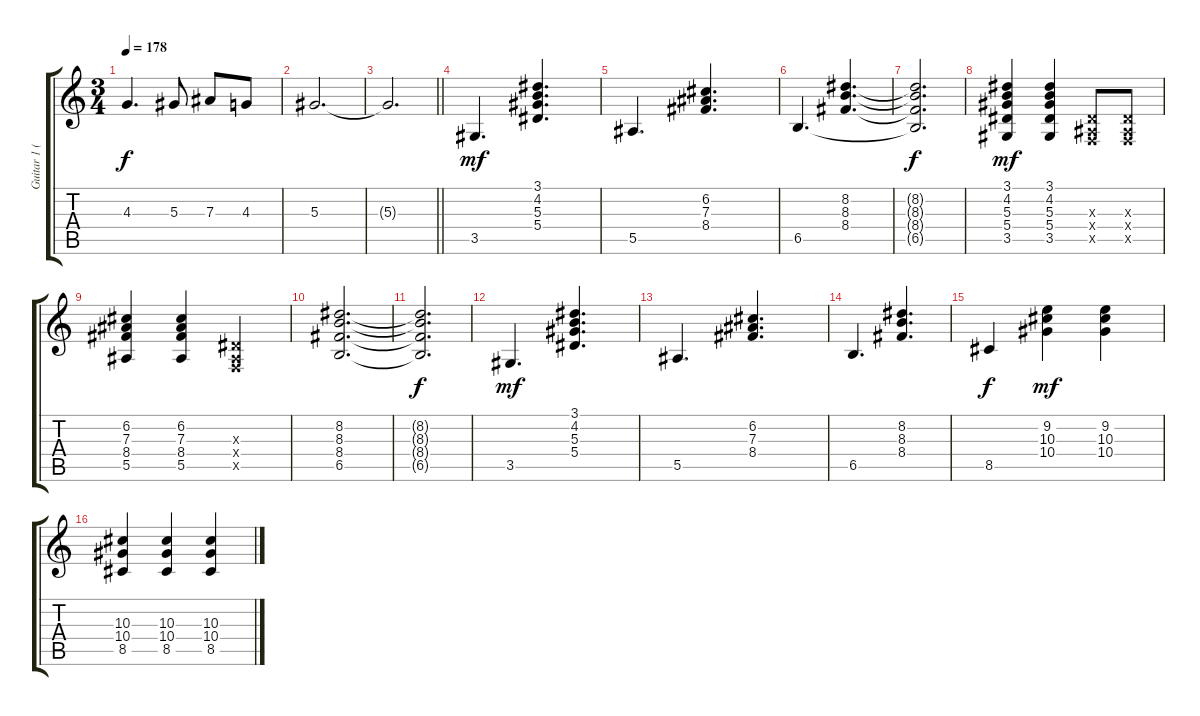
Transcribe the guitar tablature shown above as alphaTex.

\track ("Guitar 1 (Lead)" "Guitar 1 (") {instrument distortionguitar}
\staff {score tabs}
\tuning (C4 G3 Eb3 Bb2 F2 C2) {hide}
\ts (3 4)
\tempo 178
\clef g2
\ks c
4.3.4{d dy f} 5.3.8 7.3.8 4.3.8 |
5.3.2{d} |
\barLineRight lightlight
5.3{t}.2{d} |
3.5.4{d dy mf volume 16 balance 8 instrument distortionguitar} (3.1 4.2 5.3 5.4).4{d} |
5.5.4{d} (6.2 7.3 8.4).4{d} |
6.5.4{d} (8.2 8.3 8.4).4{d} |
(8.2{t} 8.3{t} 8.4{t} 6.5{t}).2{d dy f} |
(3.1 4.2 5.3 5.4 3.5).4{dy mf} (3.1 4.2 5.3 5.4 3.5).4 (0.3{x} 0.4{x} 0.5{x}).8 (0.3{x} 0.4{x} 0.5{x}).8 |
(6.2 7.3 8.4 5.5).4 (6.2 7.3 8.4 5.5).4 (0.3{x} 0.4{x} 0.5{x}).4 |
(8.2 8.3 8.4 6.5).2{d} |
(8.2{t} 8.3{t} 8.4{t} 6.5{t}).2{d dy f} |
3.5.4{d dy mf} (3.1 4.2 5.3 5.4).4{d} |
5.5.4{d} (6.2 7.3 8.4).4{d} |
6.5.4{d} (8.2 8.3 8.4).4{d} |
8.5.4{dy f} (9.2 10.3 10.4).4{dy mf} (9.2 10.3 10.4).4 |
(10.3 10.4 8.5).4 (10.3 10.4 8.5).4 (10.3 10.4 8.5).4
